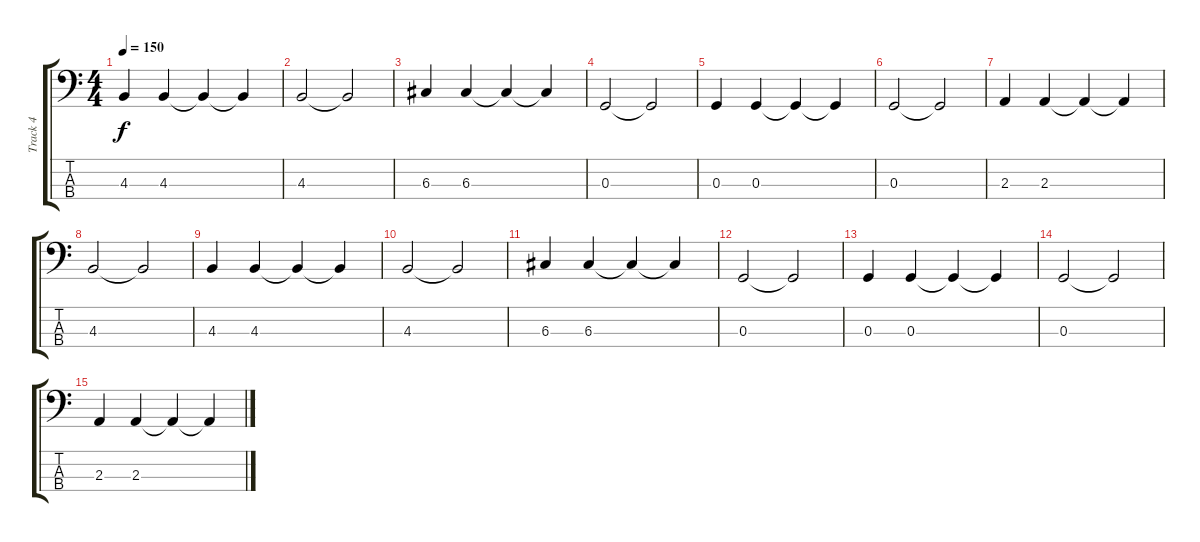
\track ("Track 4" "Track 4") {instrument fretlessbass}
\staff {score tabs}
\tuning (F2 C2 G1 D1) {hide}
\ts (4 4)
\tempo 150
\clef f4
\ks c
4.3.4{dy f} 4.3.4 4.3{t}.4 4.3{t}.4 |
4.3.2 4.3{t}.2 |
6.3.4 6.3.4 6.3{t}.4 6.3{t}.4 |
0.3.2 0.3{t}.2 |
0.3.4 0.3.4 0.3{t}.4 0.3{t}.4 |
0.3.2 0.3{t}.2 |
2.3.4 2.3.4 2.3{t}.4 2.3{t}.4 |
4.3.2 4.3{t}.2 |
4.3.4 4.3.4 4.3{t}.4 4.3{t}.4 |
4.3.2 4.3{t}.2 |
6.3.4 6.3.4 6.3{t}.4 6.3{t}.4 |
0.3.2 0.3{t}.2 |
0.3.4 0.3.4 0.3{t}.4 0.3{t}.4 |
0.3.2 0.3{t}.2 |
2.3.4 2.3.4 2.3{t}.4 2.3{t}.4
